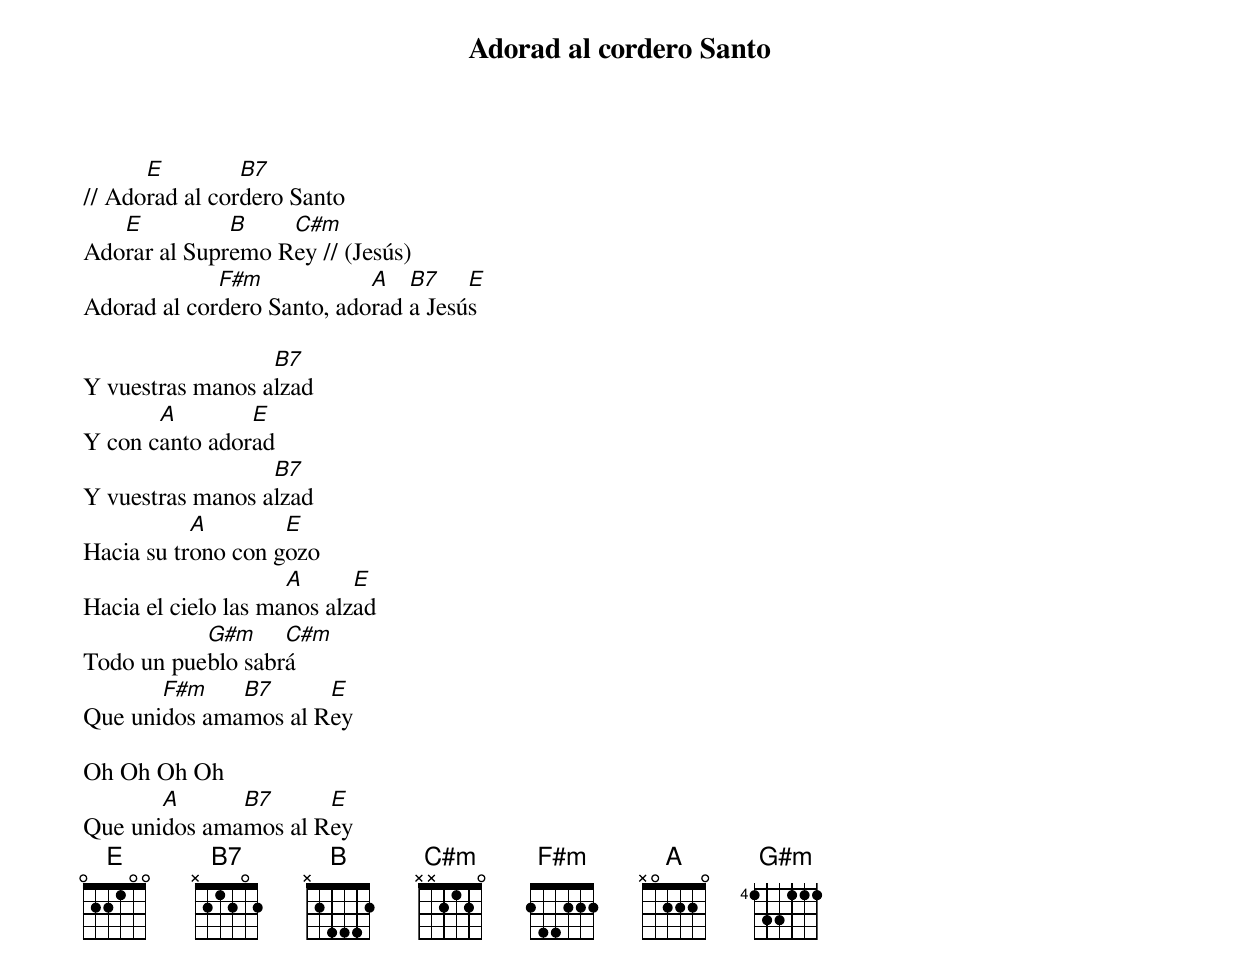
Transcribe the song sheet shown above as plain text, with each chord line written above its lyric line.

Adorad al cordero Santo

      E         B7
// Adorad al cordero Santo
   E          B    C#m
Adorar al Supremo Rey // (Jesús)
             F#m            A   B7    E
Adorad al cordero Santo, adorad a Jesús

                  B7
Y vuestras manos alzad
       A        E
Y con canto adorad
                  B7
Y vuestras manos alzad
           A        E
Hacia su trono con gozo
                     A      E
Hacia el cielo las manos alzad
           G#m     C#m
Todo un pueblo sabrá
       F#m    B7      E
Que unidos amamos al Rey

Oh Oh Oh Oh
       A      B7      E
Que unidos amamos al Rey
